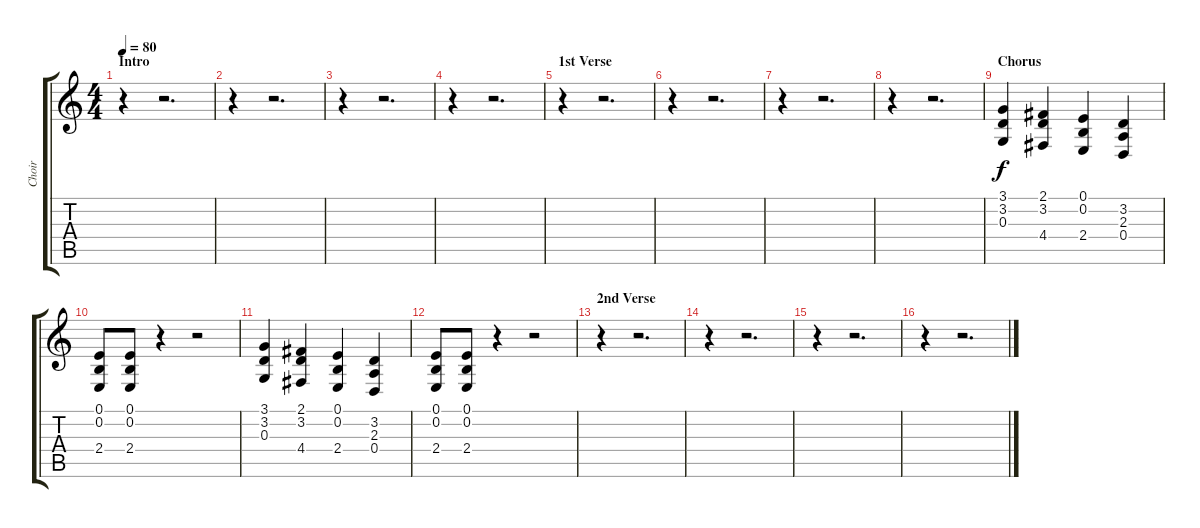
\track ("Choir" "Choir") {instrument choiraahs}
\staff {score tabs}
\tuning (E4 B3 G3 D3 A2 E2) {hide}
\ts (4 4)
\section ("" "Intro")
\tempo 80
\clef g2
\ks c
r.4{dy f instrument choiraahs} r.2{d} |
r.4 r.2{d} |
r.4 r.2{d} |
r.4 r.2{d} |
\section ("" "1st Verse")
r.4 r.2{d} |
r.4 r.2{d} |
r.4 r.2{d} |
r.4 r.2{d} |
\section ("" "Chorus")
(3.1 3.2 0.3).4 (2.1 3.2 4.4).4 (0.1 0.2 2.4).4 (3.2 2.3 0.4).4 |
(0.1 0.2 2.4).8 (0.1 0.2 2.4).8 r.4 r.2 |
(3.1 3.2 0.3).4 (2.1 3.2 4.4).4 (0.1 0.2 2.4).4 (3.2 2.3 0.4).4 |
(0.1 0.2 2.4).8 (0.1 0.2 2.4).8 r.4 r.2 |
\section ("" "2nd Verse")
r.4 r.2{d} |
r.4 r.2{d} |
r.4 r.2{d} |
r.4 r.2{d}
